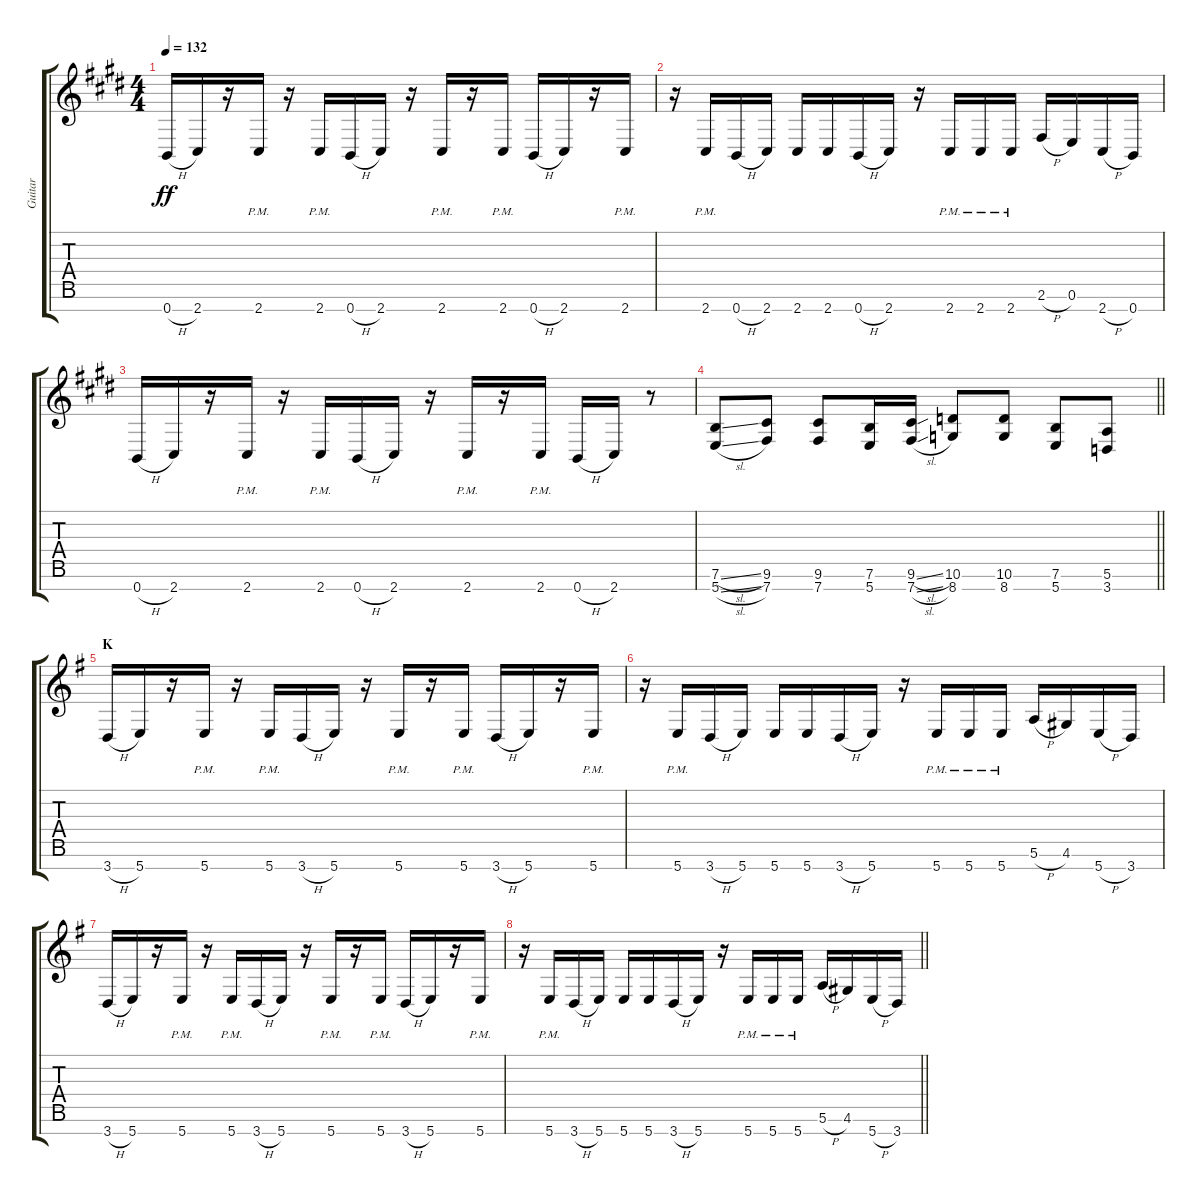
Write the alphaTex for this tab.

\track ("Guitar" "Guitar") {instrument acousticguitarsteel}
\staff {score tabs}
\tuning (E4 B3 G3 D3 A2 E2 B1) {hide}
\ts (4 4)
\tempo 132
\clef g2
\ks c#minor
0.7{h}.16{dy ff} 2.7.16 r.16 2.7{pm}.16 r.16 2.7{pm}.16 0.7{h}.16 2.7.16 r.16 2.7{pm}.16 r.16 2.7{pm}.16 0.7{h}.16 2.7.16 r.16 2.7{pm}.16 |
r.16 2.7{pm}.16 0.7{h}.16 2.7.16 2.7.16 2.7.16 0.7{h}.16 2.7.16 r.16 2.7{pm}.16 2.7{pm}.16 2.7{pm}.16 2.6{h}.16 0.6.16 2.7{h}.16 0.7.16 |
0.7{h}.16 2.7.16 r.16 2.7{pm}.16 r.16 2.7{pm}.16 0.7{h}.16 2.7.16 r.16 2.7{pm}.16 r.16 2.7{pm}.16 0.7{h}.16 2.7.16 r.8 |
\barLineRight lightlight
(7.6{sl} 5.7{sl}).8 (9.6 7.7).8 (9.6 7.7).8 (7.6 5.7).16 (9.6{sl} 7.7{sl}).16 (10.6 8.7).8 (10.6 8.7).8 (7.6 5.7).8 (5.6 3.7).8 |
\section ("" "K")
\ks eminor
3.7{h}.16 5.7.16 r.16 5.7{pm}.16 r.16 5.7{pm}.16 3.7{h}.16 5.7.16 r.16 5.7{pm}.16 r.16 5.7{pm}.16 3.7{h}.16 5.7.16 r.16 5.7{pm}.16 |
r.16 5.7{pm}.16 3.7{h}.16 5.7.16 5.7.16 5.7.16 3.7{h}.16 5.7.16 r.16 5.7{pm}.16 5.7{pm}.16 5.7{pm}.16 5.6{h}.16 4.6.16 5.7{h}.16 3.7.16 |
3.7{h}.16 5.7.16 r.16 5.7{pm}.16 r.16 5.7{pm}.16 3.7{h}.16 5.7.16 r.16 5.7{pm}.16 r.16 5.7{pm}.16 3.7{h}.16 5.7.16 r.16 5.7{pm}.16 |
\barLineRight lightlight
r.16 5.7{pm}.16 3.7{h}.16 5.7.16 5.7.16 5.7.16 3.7{h}.16 5.7.16 r.16 5.7{pm}.16 5.7{pm}.16 5.7{pm}.16 5.6{h}.16 4.6.16 5.7{h}.16 3.7.16
